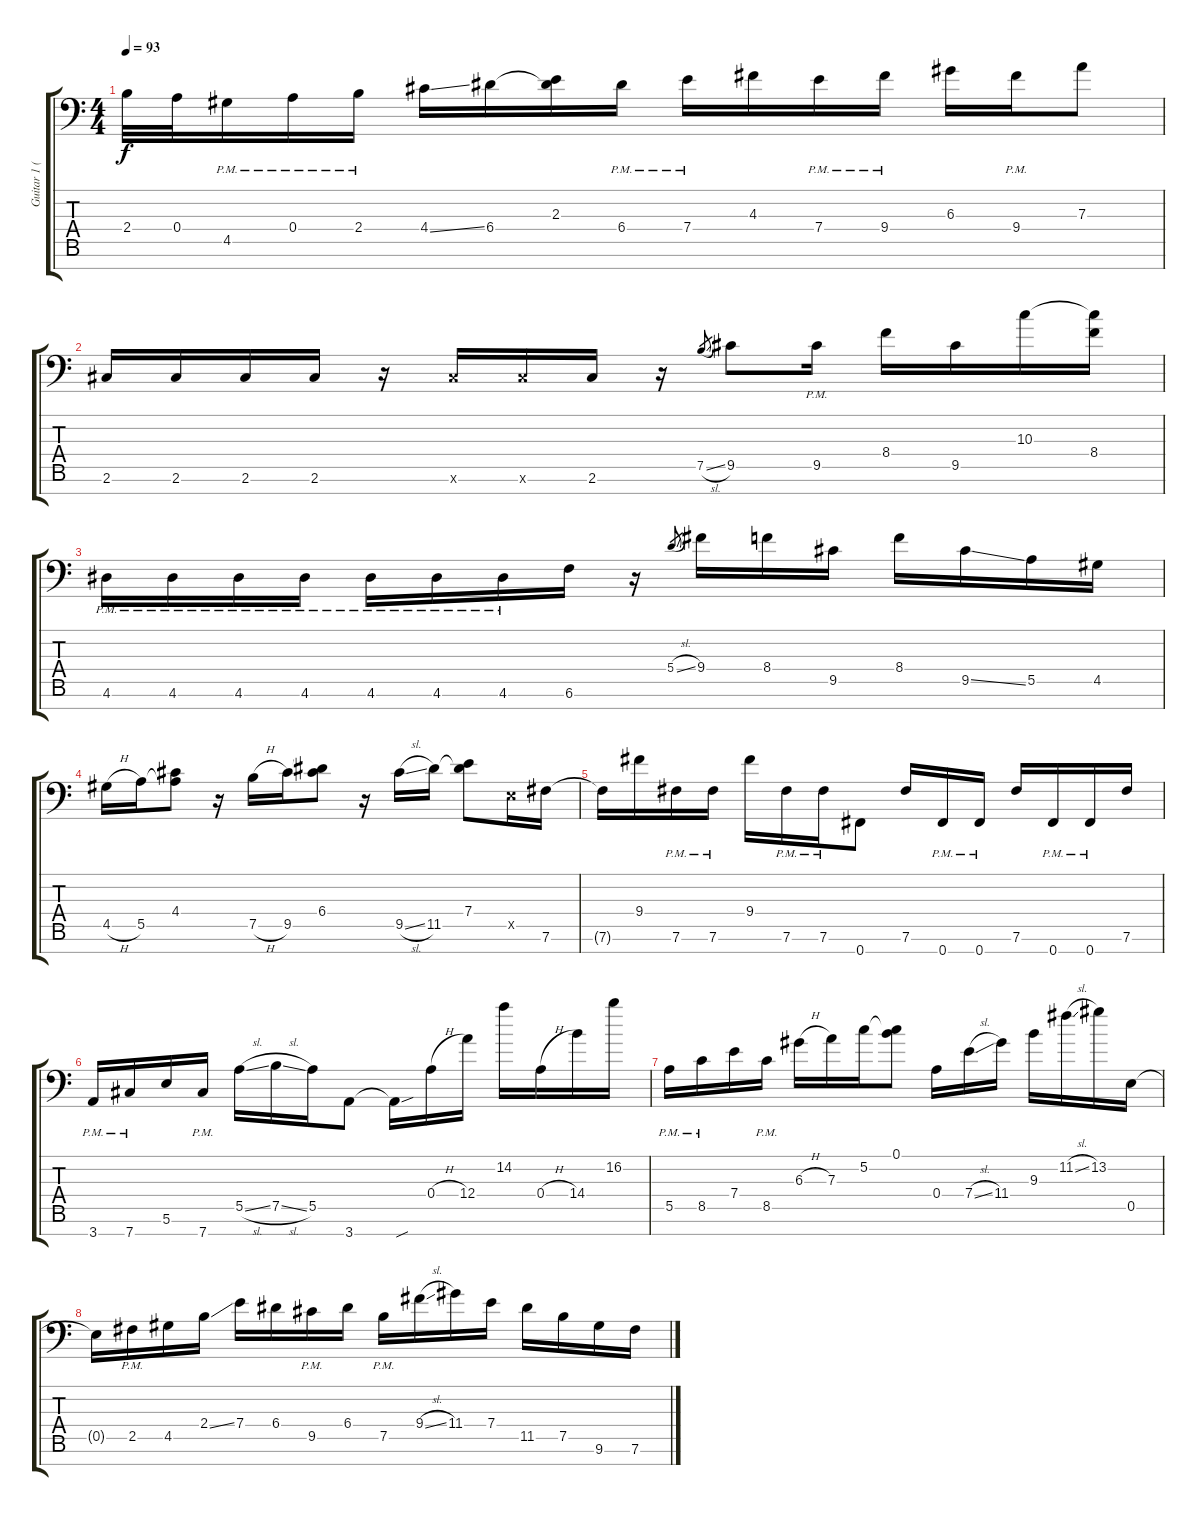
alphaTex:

\track ("Guitar 1 (2nd to 8th string)" "Guitar 1 (") {instrument distortionguitar}
\staff {score tabs}
\tuning (B3 G3 D3 A2 E2 B1 Gb1) {hide}
\ts (4 4)
\tempo 93
\clef f4
\ks c
2.4.32{dy f} 0.4.32 4.5{pm}.16 0.4{pm}.16 2.4{pm}.16 4.4{ss}.16 6.4.16 (2.3 6.4{t}).16 6.4{pm}.16 7.4{pm}.16 4.3.16 7.4{pm}.16 9.4{pm}.16 6.3.16 9.4{pm}.16 7.3.8 |
2.6.16 2.6.16 2.6.16 2.6.16 r.16 2.6{x}.16 2.6{x}.16 2.6.16 r.16 7.5{sl}.8{gr} 9.5.8 9.5{pm}.16 8.4.16 9.5.16 10.3.16 (10.3{t} 8.4).16 |
4.6{pm}.16 4.6{pm}.16 4.6{pm}.16 4.6{pm}.16 4.6{pm}.16 4.6{pm}.16 4.6{pm}.16 6.6.16 r.16 5.4{sl}.8{gr} 9.4.16 8.4.16 9.5.16 8.4.16 9.5{ss}.16 5.5.16 4.5.16 |
4.5{h}.16 5.5.16 (4.4 5.5{t}).8 r.16 7.5{h}.16 9.5.16 (6.4 9.5{t}).8 r.16 9.5{sl}.16 11.5.16 (7.4 11.5{t}).8 0.5{x}.16 7.6.16 |
7.6{t}.16 9.4.16 7.6{pm}.16 7.6{pm}.16 9.4.16 7.6{pm}.16 7.6{pm}.16 0.7.8 7.6.16 0.7{pm}.16 0.7{pm}.16 7.6.16 0.7{pm}.16 0.7{pm}.16 7.6.16 |
3.7{pm}.16 7.7{pm}.16 5.6.16 7.7{pm}.16 5.5{sl}.16 7.5{sl}.16 5.5.16 3.7.8 3.7{sou t}.16 0.4{h}.16 12.4.16 14.2.16 0.4{h}.16 14.4.16 16.2.16 |
5.5{pm}.16 8.5{pm}.16 7.4.16 8.5{pm}.16 6.3{h}.16 7.3.16 5.2.16 (0.1 5.2{t}).8 0.4.16 7.4{sl}.16 11.4.16 9.3.16 11.2{sl}.16 13.2.16 0.5.16 |
0.5{t}.16 2.5{pm}.16 4.5.16 2.4{ss}.16 7.4.16 6.4.16 9.5{pm}.16 6.4.16 7.5{pm}.16 9.4{sl}.16 11.4.16 7.4.16 11.5.16 7.5.16 9.6.16 7.6.16
